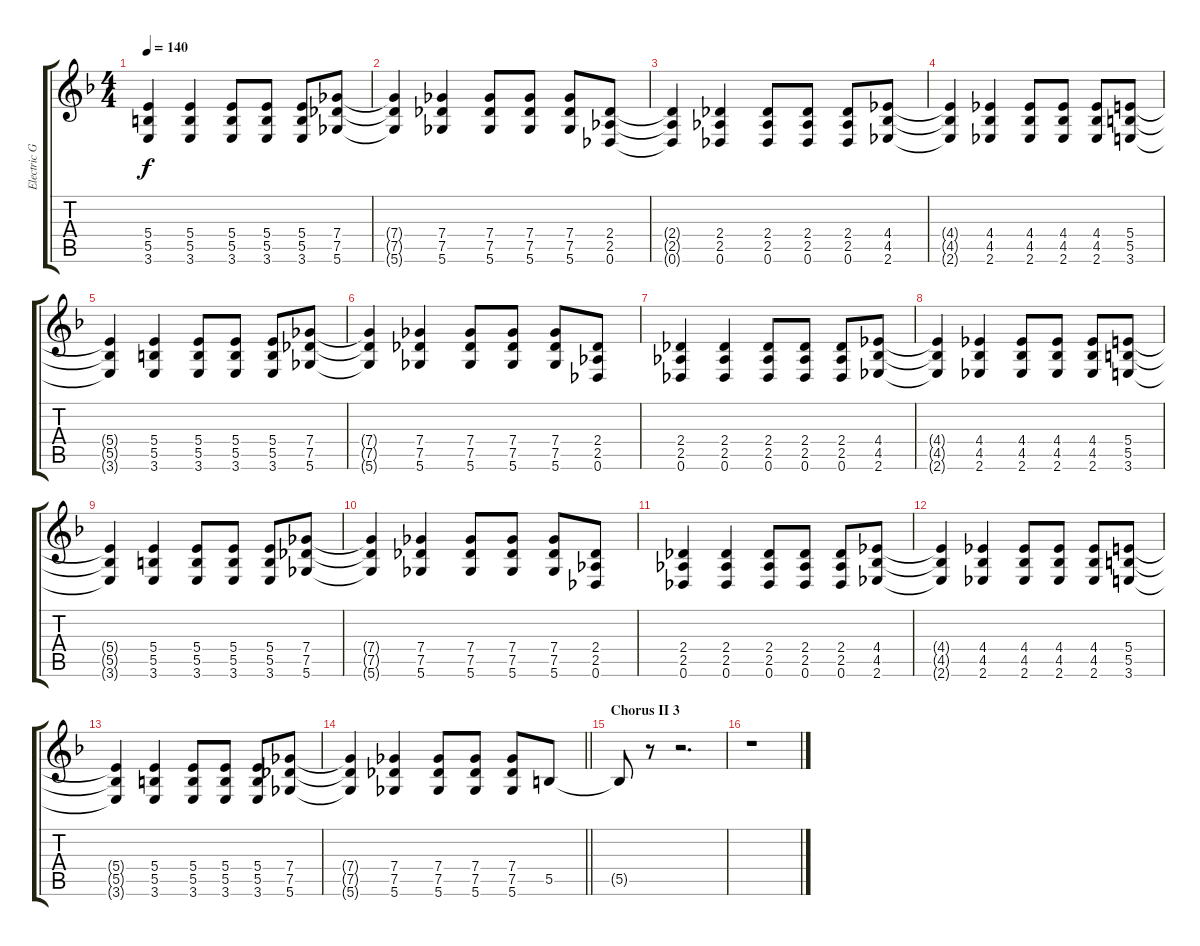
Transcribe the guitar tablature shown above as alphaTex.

\track ("Electric Guitar 2" "Electric G") {instrument distortionguitar}
\staff {score tabs}
\tuning (Db4 Ab3 E3 B2 Gb2 Db2) {hide}
\ts (4 4)
\tempo 140
\clef g2
\ks f
(5.4{t} 5.5{t} 3.6{t}).4{dy f} (5.4 5.5 3.6).4 (5.4 5.5 3.6).8 (5.4 5.5 3.6).8 (5.4 5.5 3.6).8 (7.4 7.5 5.6).8 |
(7.4{t} 7.5{t} 5.6{t}).4 (7.4 7.5 5.6).4 (7.4 7.5 5.6).8 (7.4 7.5 5.6).8 (7.4 7.5 5.6).8 (2.4 2.5 0.6).8 |
(2.4{t} 2.5{t} 0.6{t}).4 (2.4 2.5 0.6).4 (2.4 2.5 0.6).8 (2.4 2.5 0.6).8 (2.4 2.5 0.6).8 (4.4 4.5 2.6).8 |
(4.4{t} 4.5{t} 2.6{t}).4 (4.4 4.5 2.6).4 (4.4 4.5 2.6).8 (4.4 4.5 2.6).8 (4.4 4.5 2.6).8 (5.4 5.5 3.6).8 |
(5.4{t} 5.5{t} 3.6{t}).4 (5.4 5.5 3.6).4 (5.4 5.5 3.6).8 (5.4 5.5 3.6).8 (5.4 5.5 3.6).8 (7.4 7.5 5.6).8 |
(7.4{t} 7.5{t} 5.6{t}).4 (7.4 7.5 5.6).4 (7.4 7.5 5.6).8 (7.4 7.5 5.6).8 (7.4 7.5 5.6).8 (2.4 2.5 0.6).8 |
(2.4 2.5 0.6).4 (2.4 2.5 0.6).4 (2.4 2.5 0.6).8 (2.4 2.5 0.6).8 (2.4 2.5 0.6).8 (4.4 4.5 2.6).8 |
(4.4{t} 4.5{t} 2.6{t}).4 (4.4 4.5 2.6).4 (4.4 4.5 2.6).8 (4.4 4.5 2.6).8 (4.4 4.5 2.6).8 (5.4 5.5 3.6).8 |
(5.4{t} 5.5{t} 3.6{t}).4 (5.4 5.5 3.6).4 (5.4 5.5 3.6).8 (5.4 5.5 3.6).8 (5.4 5.5 3.6).8 (7.4 7.5 5.6).8 |
(7.4{t} 7.5{t} 5.6{t}).4 (7.4 7.5 5.6).4 (7.4 7.5 5.6).8 (7.4 7.5 5.6).8 (7.4 7.5 5.6).8 (2.4 2.5 0.6).8 |
(2.4 2.5 0.6).4 (2.4 2.5 0.6).4 (2.4 2.5 0.6).8 (2.4 2.5 0.6).8 (2.4 2.5 0.6).8 (4.4 4.5 2.6).8 |
(4.4{t} 4.5{t} 2.6{t}).4 (4.4 4.5 2.6).4 (4.4 4.5 2.6).8 (4.4 4.5 2.6).8 (4.4 4.5 2.6).8 (5.4 5.5 3.6).8 |
(5.4{t} 5.5{t} 3.6{t}).4 (5.4 5.5 3.6).4 (5.4 5.5 3.6).8 (5.4 5.5 3.6).8 (5.4 5.5 3.6).8 (7.4 7.5 5.6).8 |
\barLineRight lightlight
(7.4{t} 7.5{t} 5.6{t}).4 (7.4 7.5 5.6).4 (7.4 7.5 5.6).8 (7.4 7.5 5.6).8 (7.4 7.5 5.6).8 5.5.8 |
\section ("" "Chorus II 3")
5.5{t}.8 r.8 r.2{d} |
r.1
